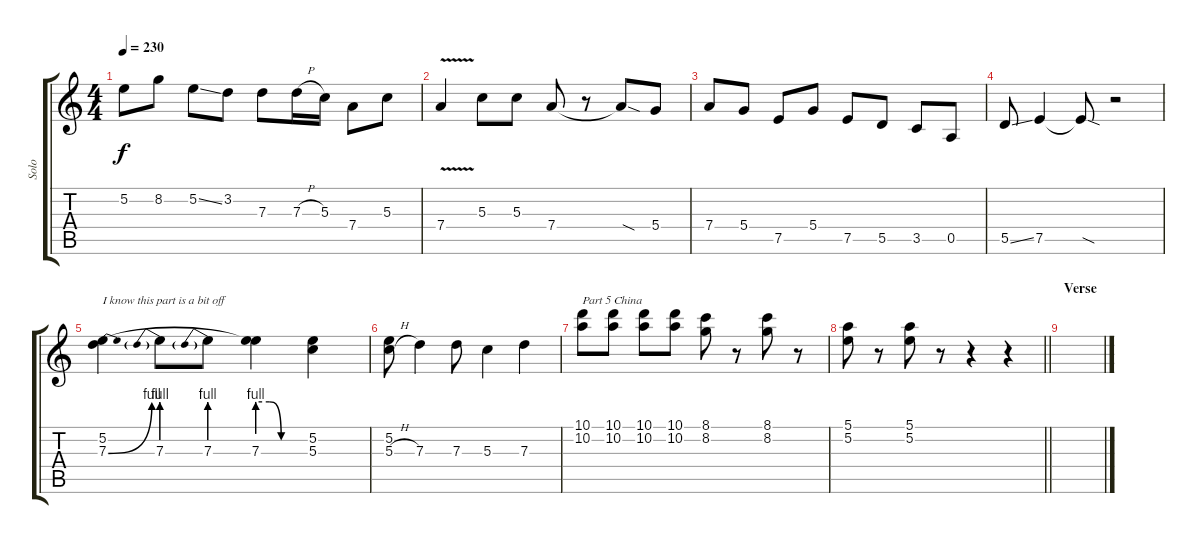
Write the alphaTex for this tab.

\track ("Solo" "Solo") {instrument overdrivenguitar}
\staff {score tabs}
\tuning (E4 B3 G3 D3 A2 E2) {hide}
\ts (4 4)
\tempo 230
\clef g2
\ks c
5.2.8{dy f} 8.2.8 5.2{ss}.8 3.2.8 7.3.8 7.3{h}.16 5.3.16 7.4.8 5.3.8 |
7.4{v}.4 5.3.8 5.3.8 7.4.8 r.8 7.4{sod t}.8 5.4.8 |
7.4.8 5.4.8 7.5.8 5.4.8 7.5.8 5.5.8 3.5.8 0.5.8 |
5.5{ss}.8 7.5.4 7.5{sod t}.8 r.2 |
(5.2 7.3{be (bend 0 0 60 4)}).4{txt "I know this part is a bit off"} 7.3{be (prebend 0 4 60 4)}.8 7.3{be (prebend 0 4 60 4)}.8 (5.2{t} 7.3{be (custom 0 4 15 4 30 0 60 0)}).4 (5.2 5.3).4 |
(5.2 5.3{h}).8 7.3.4 7.3.8 5.3.4 7.3.4 |
(10.1 10.2).8{txt "Part 5 China"} (10.1 10.2).8 (10.1 10.2).8 (10.1 10.2).8 (8.1 8.2).8 r.8 (8.1 8.2).8 r.8 |
\barLineRight lightlight
(5.1 5.2).8 r.8 (5.1 5.2).8 r.8 r.4 r.4 |
\section ("" "Verse")
